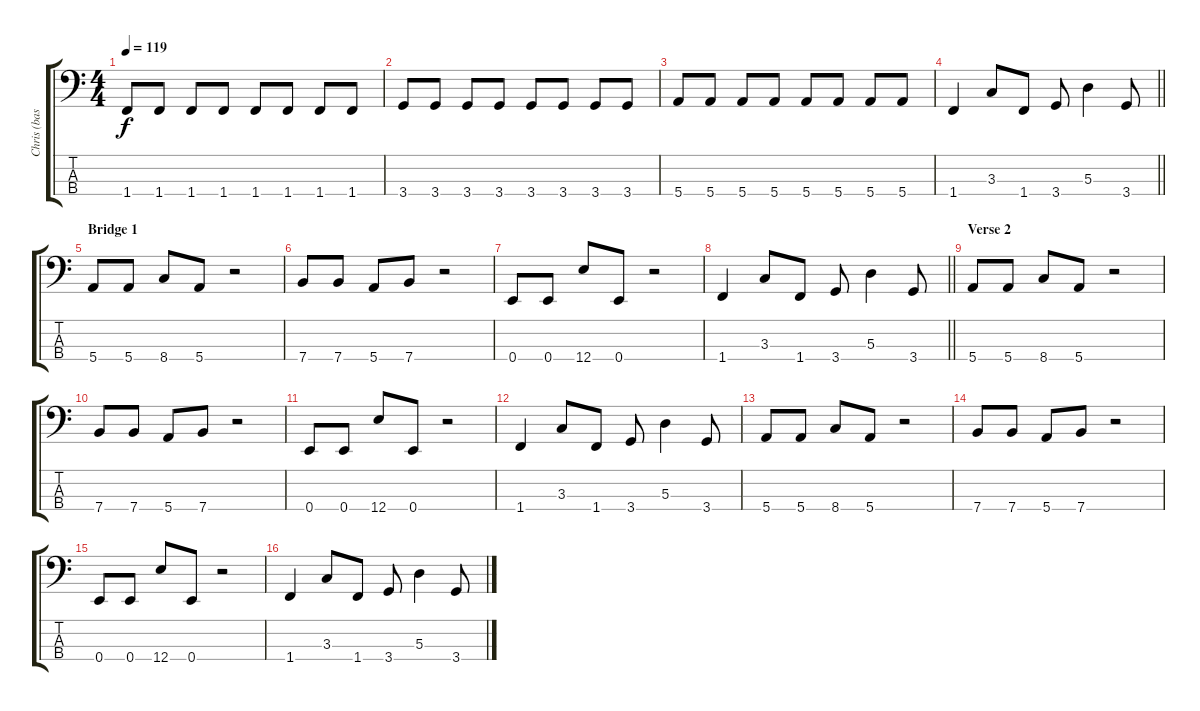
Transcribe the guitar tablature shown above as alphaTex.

\track ("Chris (bass OD)" "Chris (bas") {mute instrument overdrivenguitar}
\staff {score tabs}
\tuning (G2 D2 A1 E1) {hide}
\ts (4 4)
\tempo 119
\clef f4
\ks c
1.4.8{dy f} 1.4.8 1.4.8 1.4.8 1.4.8 1.4.8 1.4.8 1.4.8 |
3.4.8 3.4.8 3.4.8 3.4.8 3.4.8 3.4.8 3.4.8 3.4.8 |
5.4.8 5.4.8 5.4.8 5.4.8 5.4.8 5.4.8 5.4.8 5.4.8 |
\barLineRight lightlight
1.4.4 3.3.8 1.4.8 3.4.8 5.3.4 3.4.8 |
\section ("" "Bridge 1")
5.4.8 5.4.8 8.4.8 5.4.8 r.2 |
7.4.8 7.4.8 5.4.8 7.4.8 r.2 |
0.4.8 0.4.8 12.4.8 0.4.8 r.2 |
\barLineRight lightlight
1.4.4 3.3.8 1.4.8 3.4.8 5.3.4 3.4.8 |
\section ("" "Verse 2")
5.4.8 5.4.8 8.4.8 5.4.8 r.2 |
7.4.8 7.4.8 5.4.8 7.4.8 r.2 |
0.4.8 0.4.8 12.4.8 0.4.8 r.2 |
1.4.4 3.3.8 1.4.8 3.4.8 5.3.4 3.4.8 |
5.4.8 5.4.8 8.4.8 5.4.8 r.2 |
7.4.8 7.4.8 5.4.8 7.4.8 r.2 |
0.4.8 0.4.8 12.4.8 0.4.8 r.2 |
1.4.4 3.3.8 1.4.8 3.4.8 5.3.4 3.4.8
